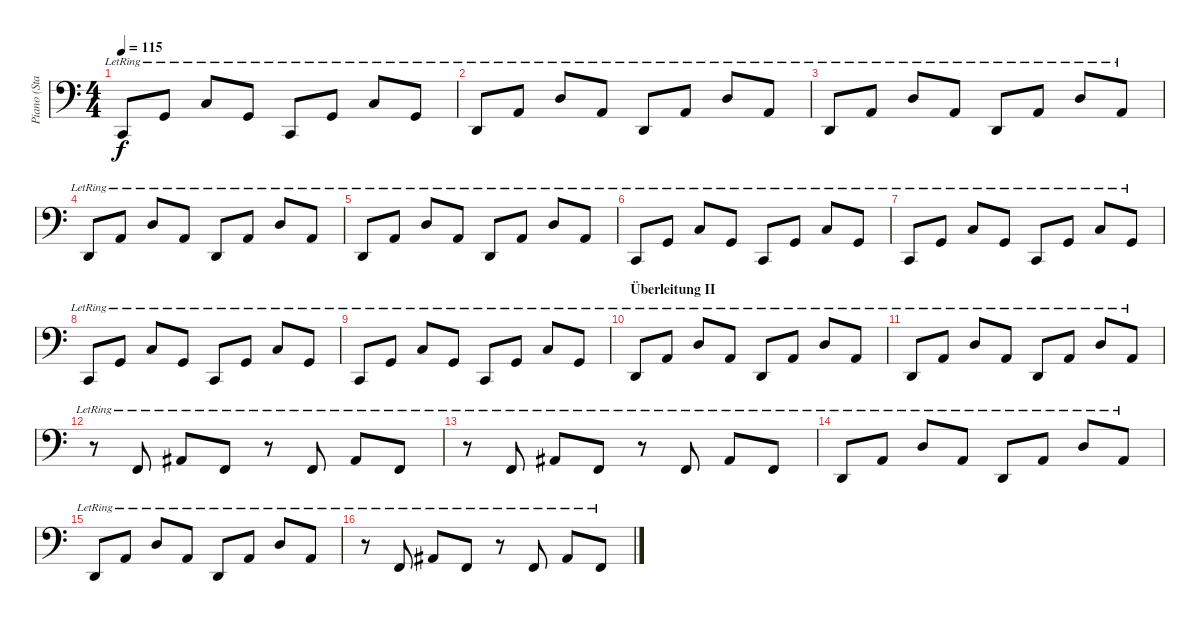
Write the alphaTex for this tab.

\track ("Piano (Staff 2)" "Piano (Sta") {instrument electricgrandpiano}
\staff {score}
\tuning (E4 B3 G3 D3 A2 E2 B1) {hide}
\ts (4 4)
\tempo 115
\clef f4
\ks c
1.7{lr}.8{dy f} 3.6{lr}.8 3.5{lr}.8 3.6{lr}.8 1.7{lr}.8 3.6{lr}.8 3.5{lr}.8 3.6{lr}.8 |
3.7{lr}.8 0.5{lr}.8 0.4{lr}.8 0.5{lr}.8 3.7{lr}.8 0.5{lr}.8 0.4{lr}.8 0.5{lr}.8 |
3.7{lr}.8 0.5{lr}.8 0.4{lr}.8 0.5{lr}.8 3.7{lr}.8 0.5{lr}.8 0.4{lr}.8 0.5{lr}.8 |
3.7{lr}.8 0.5{lr}.8 0.4{lr}.8 0.5{lr}.8 3.7{lr}.8 0.5{lr}.8 0.4{lr}.8 0.5{lr}.8 |
3.7{lr}.8 0.5{lr}.8 0.4{lr}.8 0.5{lr}.8 3.7{lr}.8 0.5{lr}.8 0.4{lr}.8 0.5{lr}.8 |
1.7{lr}.8 3.6{lr}.8 3.5{lr}.8 3.6{lr}.8 1.7{lr}.8 3.6{lr}.8 3.5{lr}.8 3.6{lr}.8 |
1.7{lr}.8 3.6{lr}.8 3.5{lr}.8 3.6{lr}.8 1.7{lr}.8 3.6{lr}.8 3.5{lr}.8 3.6{lr}.8 |
1.7{lr}.8 3.6{lr}.8 3.5{lr}.8 3.6{lr}.8 1.7{lr}.8 3.6{lr}.8 3.5{lr}.8 3.6{lr}.8 |
1.7{lr}.8 3.6{lr}.8 3.5{lr}.8 3.6{lr}.8 1.7{lr}.8 3.6{lr}.8 3.5{lr}.8 3.6{lr}.8 |
\section ("" "Überleitung II")
3.7{lr}.8 0.5{lr}.8 0.4{lr}.8 0.5{lr}.8 3.7{lr}.8 0.5{lr}.8 0.4{lr}.8 0.5{lr}.8 |
3.7{lr}.8 0.5{lr}.8 0.4{lr}.8 0.5{lr}.8 3.7{lr}.8 0.5{lr}.8 0.4{lr}.8 0.5{lr}.8 |
r.8 1.6{lr}.8 1.5{lr}.8 1.6{lr}.8 r.8 1.6{lr}.8 1.5{lr}.8 1.6{lr}.8 |
r.8 1.6{lr}.8 1.5{lr}.8 1.6{lr}.8 r.8 1.6{lr}.8 1.5{lr}.8 1.6{lr}.8 |
3.7{lr}.8 0.5{lr}.8 0.4{lr}.8 0.5{lr}.8 3.7{lr}.8 0.5{lr}.8 0.4{lr}.8 0.5{lr}.8 |
3.7{lr}.8 0.5{lr}.8 0.4{lr}.8 0.5{lr}.8 3.7{lr}.8 0.5{lr}.8 0.4{lr}.8 0.5{lr}.8 |
r.8 1.6{lr}.8 1.5{lr}.8 1.6{lr}.8 r.8 1.6{lr}.8 1.5{lr}.8 1.6{lr}.8
